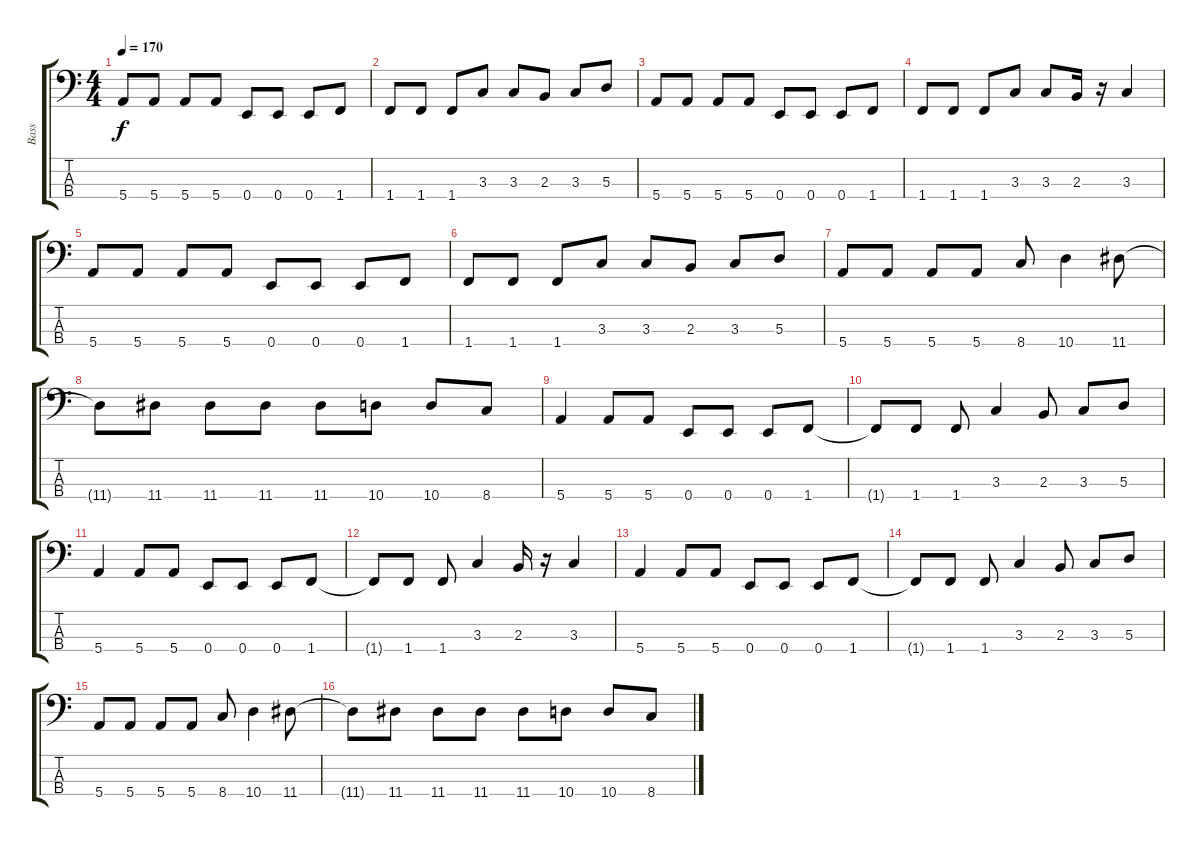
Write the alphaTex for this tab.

\track ("Bass" "Bass") {instrument electricbasspick}
\staff {score tabs}
\tuning (G2 D2 A1 E1) {hide}
\ts (4 4)
\tempo 170
\clef f4
\ks c
5.4.8{dy f} 5.4.8 5.4.8 5.4.8 0.4.8 0.4.8 0.4.8 1.4.8 |
1.4.8 1.4.8 1.4.8 3.3.8 3.3.8 2.3.8 3.3.8 5.3.8 |
5.4.8 5.4.8 5.4.8 5.4.8 0.4.8 0.4.8 0.4.8 1.4.8 |
1.4.8 1.4.8 1.4.8 3.3.8 3.3.8 2.3.16 r.16 3.3.4 |
5.4.8 5.4.8 5.4.8 5.4.8 0.4.8 0.4.8 0.4.8 1.4.8 |
1.4.8 1.4.8 1.4.8 3.3.8 3.3.8 2.3.8 3.3.8 5.3.8 |
5.4.8 5.4.8 5.4.8 5.4.8 8.4.8 10.4.4 11.4.8 |
11.4{t}.8 11.4.8 11.4.8 11.4.8 11.4.8 10.4.8 10.4.8 8.4.8 |
5.4.4 5.4.8 5.4.8 0.4.8 0.4.8 0.4.8 1.4.8 |
1.4{t}.8 1.4.8 1.4.8 3.3.4 2.3.8 3.3.8 5.3.8 |
5.4.4 5.4.8 5.4.8 0.4.8 0.4.8 0.4.8 1.4.8 |
1.4{t}.8 1.4.8 1.4.8 3.3.4 2.3.16 r.16 3.3.4 |
5.4.4 5.4.8 5.4.8 0.4.8 0.4.8 0.4.8 1.4.8 |
1.4{t}.8 1.4.8 1.4.8 3.3.4 2.3.8 3.3.8 5.3.8 |
5.4.8 5.4.8 5.4.8 5.4.8 8.4.8 10.4.4 11.4.8 |
11.4{t}.8 11.4.8 11.4.8 11.4.8 11.4.8 10.4.8 10.4.8 8.4.8
